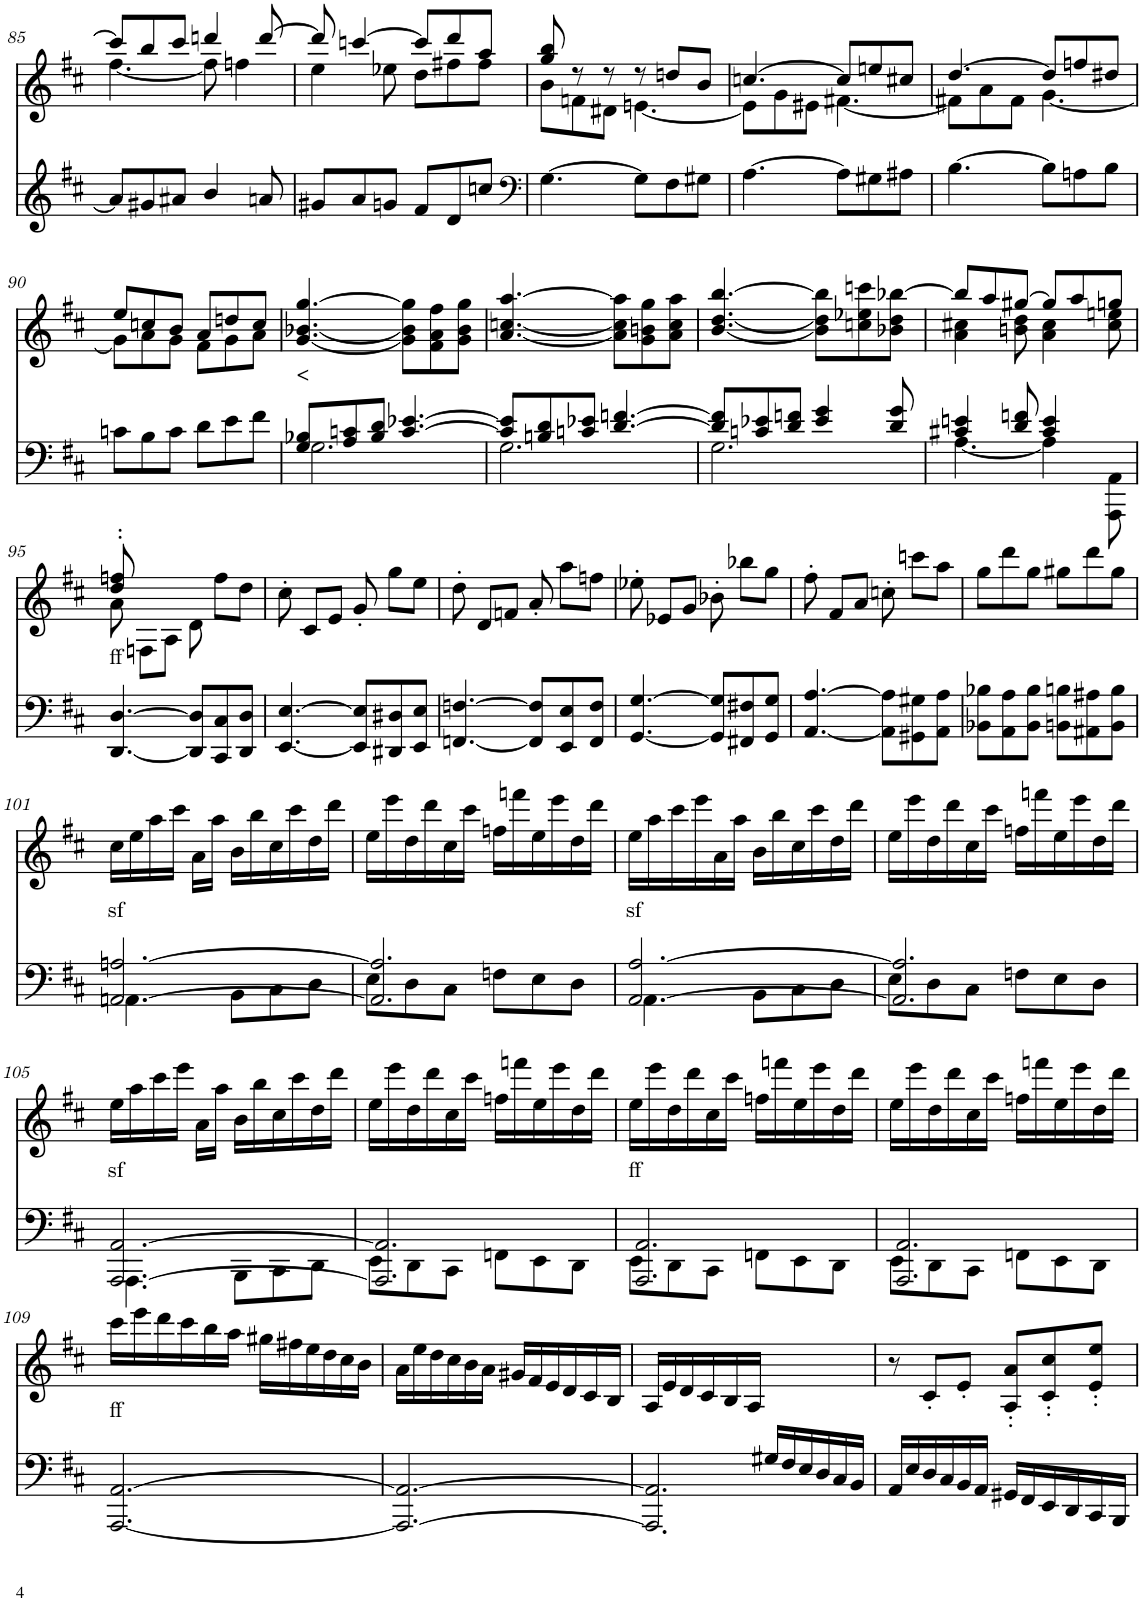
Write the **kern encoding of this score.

**kern	**kern	**text
*part2	*part1	*part1
*staff2	*staff1	*staff1
*I"piano	*I"piano	*
*I'Pno	*I'Pno	*
!!LO:PB:g=z
*clefG2	*clefG2	*
*k[f#c#]	*k[f#c#]	*
*D:	*D:	*
*M6/8	*M6/8	*
=85	=85	=85
*	*^	*
8a/L]	8ccc#/L]	[4.ff#\	.
8g#X/	8bb/	.	.
8a#X/J	8ccc#/J	.	.
4b/	4dddn/	8ff#\]	.
.	.	4ffn\	.
8an/	[8ddd/	.	.
=86	=86	=86	=86
8g#X/L	8ddd/]	4ee\	.
8a/	[4cccn/	.	.
8gn/J	.	8ee-X\	.
8f#/L	8ccc/L]	8dd\L	.
8d/	8ddd/	8ff#X\	.
8ccn/J	8aa/J	8ff#\J	.
=87	=87	=87	=87
*clefF4	*	*	*
[4.G\	8gg/ 8bb/	8b\L	.
.	8r	8fn\	.
.	8r	8d#X\J	.
8G\L]	8r	[4.en\	.
8F#\	8ddn/L	.	.
8G#X\J	8b/J	.	.
=88	=88	=88	=88
[4.A\	[4.ccn/	8e\L]	.
.	.	8g\	.
.	.	8e#X\J	.
8A\L]	8cc/L]	[4.f#X\	.
8G#X\	8een/	.	.
8A#X\J	8cc#X/J	.	.
=89	=89	=89	=89
[4.B\	[4.dd/	8f#X\L]	.
.	.	8a\	.
.	.	8f#\J	.
8B\L]	8dd/L]	[4.g\	.
8An\	8ffn/	.	.
8B\J	8dd#X/J	.	.
!!LO:LB:g=z	!!
=90	=90	=90	=90
8cn\L	8ee/L	8g\L]	.
8B\	8ccn/	8a\	.
8c\J	8b/J	8g\J	.
8d\L	8a/L	8f#\L	.
8e\	8ddn/	8g\	.
8f#\J	8cc/J	8a\J	.
=91	=91	=91	=91
*^	*	*	*
!	!	!	!	!LO:LY:b
*	*	*v	*v	*
8G/ 8B-X/L	2.G\	[4.g/ [4.b-X/ [4.gg/	<
8A/ 8cn/	.	.	.
8B-/ 8d/J	.	.	.
[4.c/ [4.e-X/	.	8g\] 8b-\] 8gg\]L	.
.	.	8f#\ 8a\ 8ff#\	.
.	.	8g\ 8b-\ 8gg\J	.
=92	=92	=92	=92
8c/] 8e-/]L	2.G\	[4.a/ [4.ccn/ [4.aa/	.
8Bn/ 8d/	.	.	.
8cn/ 8e-X/J	.	.	.
[4.d/ [4.fn/	.	8a\] 8cc\] 8aa\]L	.
.	.	8g\ 8bn\ 8gg\	.
.	.	8a\ 8cc\ 8aa\J	.
=93	=93	=93	=93
8d/] 8f/]L	2.G\	[4.b/ [4.dd/ [4.bb/	.
8cn/ 8e-X/	.	.	.
8d/ 8fn/J	.	.	.
4e-/ 4g/	.	8b\] 8dd\] 8bb\]L	.
.	.	8ccn\ 8ee-X\ 8cccn\	.
8d/ 8g/	.	8b-X\ 8dd\ [8bb-X\J	.
=94	=94	=94	=94
*	*	*^	*
4c#X/ 4en/	[4.A\	8bb-/L]	4a\ 4cc#X\	.
.	.	8aa/	.	.
8d/ 8fn/	.	[8gg#X/J	8bn\ 8dd\	.
4c#/ 4e/	4A\]	8gg#/L]	4a\ 4cc#\	.
.	.	8aa/	.	.
8ryy	8AAA\ 8AA\	8ggn/J	8cc#\ 8een\	.
!!LO:LB:g=z	!!
=95	=95	=95	=95	=95
!	!	!	!	!LO:LY:b
*v	*v	*	*	*
[4.DD/ [4.D/	8dd/' 8ffn/'	8a\	ff
.	2ryy	8Fn\L	.
.	.	8A\J	.
8DD/] 8D/]L	.	8d\	.
8CC#/ 8C#/	.	8ff\L	.
8DD/ 8D/J	8ryy	8dd\J	.
*	*v	*v	*
=96	=96	=96
[4.EE/ [4.E/	8cc#'\	.
.	8c#/L	.
.	8e/J	.
8EE/] 8E/]L	8g'/	.
8DD#X/ 8D#X/	8gg\L	.
8EE/ 8E/J	8ee\J	.
=97	=97	=97
[4.FFn/ [4.Fn/	8dd'\	.
.	8d/L	.
.	8fn/J	.
8FF/] 8F/]L	8a'/	.
8EE/ 8E/	8aa\L	.
8FF/ 8F/J	8ffn\J	.
=98	=98	=98
[4.GG/ [4.G/	8ee-X'\	.
.	8e-X/L	.
.	8g/J	.
8GG/] 8G/]L	8b-X'\	.
8FF#X/ 8F#X/	8bb-X\L	.
8GG/ 8G/J	8gg\J	.
=99	=99	=99
[4.AA/ [4.A/	8ff#'\	.
.	8f#/L	.
.	8a/J	.
8AA\] 8A\]L	8ccn'\	.
8GG#X\ 8G#X\	8cccn\L	.
8AA\ 8A\J	8aa\J	.
=100	=100	=100
8BB-X\ 8B-X\L	8gg\L	.
8AA\ 8A\	8ddd\	.
8BB-\ 8B-\J	8gg\J	.
8BBn\ 8Bn\L	8gg#X\L	.
8AA#X\ 8A#X\	8ddd\	.
8BB\ 8B\J	8gg#\J	.
!!LO:LB:g=z
=101	=101	=101
*^	*	*
!	!	!	!LO:LY:b
[2.AAn/ [2.An/	4.AAn\	16cc#\LL	sf
.	.	16ee\	.
.	.	16aa\	.
.	.	16ccc#\JJ	.
.	.	16a\LL	.
.	.	16aa\JJ	.
.	8BB\L	16b\LL	.
.	.	16bb\	.
.	8C#\	16cc#\	.
.	.	16ccc#\	.
.	8D\J	16dd\	.
.	.	16ddd\JJ	.
=102	=102	=102	=102
2.AA/] 2.A/]	8E\L	16ee\LL	.
.	.	16eee\	.
.	8D\	16dd\	.
.	.	16ddd\	.
.	8C#\J	16cc#\	.
.	.	16ccc#\JJ	.
.	8Fn\L	16ffn\LL	.
.	.	16fffn\	.
.	8E\	16ee\	.
.	.	16eee\	.
.	8D\J	16dd\	.
.	.	16ddd\JJ	.
=103	=103	=103	=103
!	!	!	!LO:LY:b
[2.AA/ [2.A/	4.AA\	16ee\LL	sf
.	.	16aa\	.
.	.	16ccc#\	.
.	.	16eee\	.
.	.	16a\	.
.	.	16aa\JJ	.
.	8BB\L	16b\LL	.
.	.	16bb\	.
.	8C#\	16cc#\	.
.	.	16ccc#\	.
.	8D\J	16dd\	.
.	.	16ddd\JJ	.
=104	=104	=104	=104
2.AA/] 2.A/]	8E\L	16ee\LL	.
.	.	16eee\	.
.	8D\	16dd\	.
.	.	16ddd\	.
.	8C#\J	16cc#\	.
.	.	16ccc#\JJ	.
.	8Fn\L	16ffn\LL	.
.	.	16fffn\	.
.	8E\	16ee\	.
.	.	16eee\	.
.	8D\J	16dd\	.
.	.	16ddd\JJ	.
!!LO:LB:g=z
=105	=105	=105	=105
!	!	!	!LO:LY:b
[2.AAA/ [2.AA/	4.AAA\	16ee\LL	sf
.	.	16aa\	.
.	.	16ccc#\	.
.	.	16eee\JJ	.
.	.	16a\LL	.
.	.	16aa\JJ	.
.	8BBB\L	16b\LL	.
.	.	16bb\	.
.	8CC#\	16cc#\	.
.	.	16ccc#\	.
.	8DD\J	16dd\	.
.	.	16ddd\JJ	.
=106	=106	=106	=106
2.AAA/] 2.AA/]	8EE\L	16ee\LL	.
.	.	16eee\	.
.	8DD\	16dd\	.
.	.	16ddd\	.
.	8CC#\J	16cc#\	.
.	.	16ccc#\JJ	.
.	8FFn\L	16ffn\LL	.
.	.	16fffn\	.
.	8EE\	16ee\	.
.	.	16eee\	.
.	8DD\J	16dd\	.
.	.	16ddd\JJ	.
=107	=107	=107	=107
!	!	!	!LO:LY:b
2.AAA/ 2.AA/	8EE\L	16ee\LL	ff
.	.	16eee\	.
.	8DD\	16dd\	.
.	.	16ddd\	.
.	8CC#\J	16cc#\	.
.	.	16ccc#\JJ	.
.	8FFn\L	16ffn\LL	.
.	.	16fffn\	.
.	8EE\	16ee\	.
.	.	16eee\	.
.	8DD\J	16dd\	.
.	.	16ddd\JJ	.
=108	=108	=108	=108
2.AAA/ 2.AA/	8EE\L	16ee\LL	.
.	.	16eee\	.
.	8DD\	16dd\	.
.	.	16ddd\	.
.	8CC#\J	16cc#\	.
.	.	16ccc#\JJ	.
.	8FFn\L	16ffn\LL	.
.	.	16fffn\	.
.	8EE\	16ee\	.
.	.	16eee\	.
.	8DD\J	16dd\	.
.	.	16ddd\JJ	.
*v	*v	*	*
!!LO:LB:g=z
=109	=109	=109
!	!	!LO:LY:b
[2.AAA/ [2.AA/	16ccc#\LL	ff
.	16eee\	.
.	16ddd\	.
.	16ccc#\	.
.	16bb\	.
.	16aa\JJ	.
.	16gg#X\LL	.
.	16ff#X\	.
.	16ee\	.
.	16dd\	.
.	16cc#\	.
.	16b\JJ	.
=110	=110	=110
2.AAA/_ 2.AA/_	16a\LL	.
.	16ee\	.
.	16dd\	.
.	16cc#\	.
.	16b\	.
.	16a\JJ	.
.	16g#X/LL	.
.	16f#/	.
.	16e/	.
.	16d/	.
.	16c#/	.
.	16B/JJ	.
=111	=111	=111
*^	*	*
4.ryy	2.AAA/] 2.AA/]	16A/LL	.
.	.	16e/	.
.	.	16d/	.
.	.	16c#/	.
.	.	16B/	.
.	.	16A/JJ	.
16G#X/LL	.	4.ryy	.
16F#/	.	.	.
16E/	.	.	.
16D/	.	.	.
16C#/	.	.	.
16BB/JJ	.	.	.
*v	*v	*	*
=112	=112	=112
16AA/LL	8r	.
16E/	.	.
16D/	8c#'/L	.
16C#/	.	.
16BB/	8e'/J	.
16AA/JJ	.	.
16GG#X/LL	8A/' 8a/'L	.
16FF#/	.	.
16EE/	8c#/' 8cc#/'	.
16DD/	.	.
16CC#/	8e/' 8ee/'J	.
16BBB/JJ	.	.
=	=	=
*-	*-	*-
